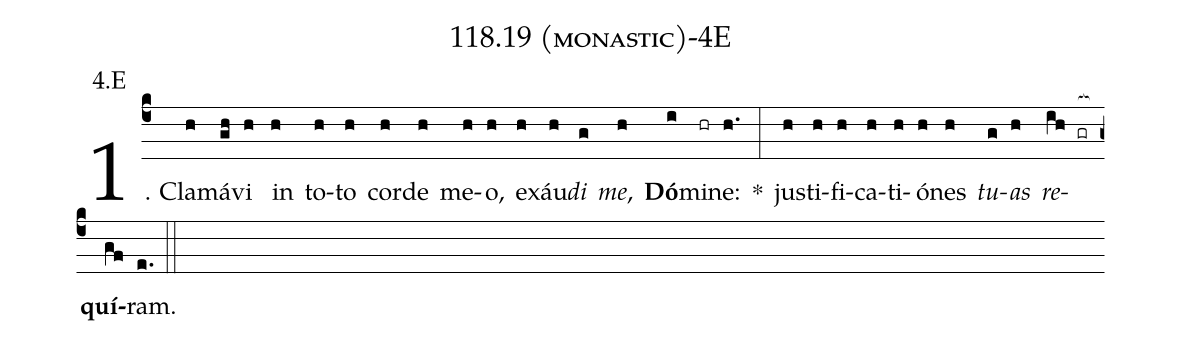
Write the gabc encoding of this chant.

name: 118.19 (monastic)-4E;
annotation: 4.E;
%%
(c4)1. Cla(h)má(gh)vi(h) in(h) to(h)to(h) cor(h)de(h) me(h)o,(h) ex(h)áu(h)<i>di</i>(g) <i>me</i>,(h) <b>Dó</b>(i)mi(hr)ne:(h.) *(:) jus(h)ti(h)fi(h)ca(h)ti(h)ó(h)nes(h) <i>tu</i>(g)<i>as</i>(h) <i>re</i>(ih gr[ocb:1{])<b>quí</b>(gf[ocb:0}])ram.(e.) (::)
